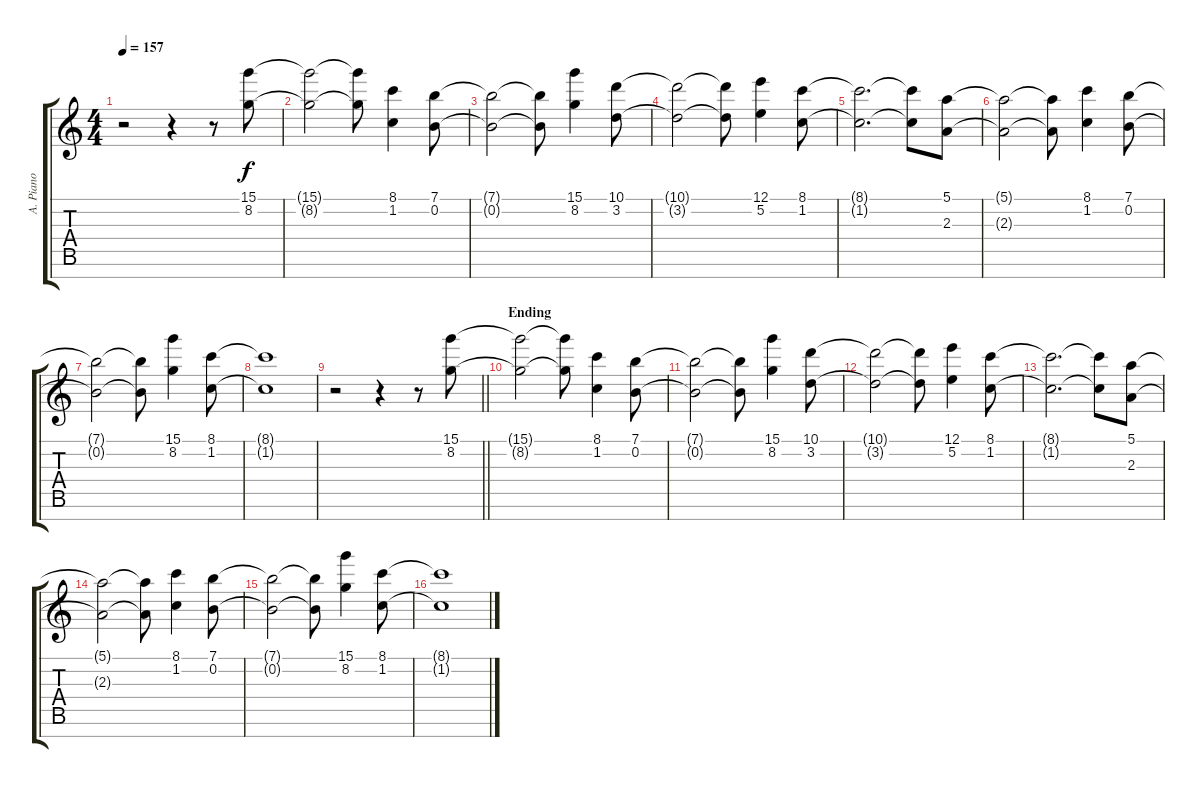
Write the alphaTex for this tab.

\track ("A. Piano" "A. Piano") {instrument acousticgrandpiano}
\staff {score tabs}
\tuning (E5 B4 G4 D4 A3 E3 B2) {hide}
\ts (4 4)
\tempo 157
\clef g2
\ks c
r.2{dy f} r.4 r.8 (15.1 8.2).8 |
(15.1{t} 8.2{t}).2 (15.1{t} 8.2{t}).8 (8.1 1.2).4 (7.1 0.2).8 |
(7.1{t} 0.2{t}).2 (7.1{t} 0.2{t}).8 (15.1 8.2).4 (10.1 3.2).8 |
(10.1{t} 3.2{t}).2 (10.1{t} 3.2{t}).8 (12.1 5.2).4 (8.1 1.2).8 |
(8.1{t} 1.2{t}).2{d} (8.1{t} 1.2{t}).8 (5.1 2.3).8 |
(5.1{t} 2.3{t}).2 (5.1{t} 2.3{t}).8 (8.1 1.2).4 (7.1 0.2).8 |
(7.1{t} 0.2{t}).2 (7.1{t} 0.2{t}).8 (15.1 8.2).4 (8.1 1.2).8 |
(8.1{t} 1.2{t}).1 |
\barLineRight lightlight
r.2 r.4 r.8 (15.1 8.2).8 |
\section ("" "Ending")
(15.1{t} 8.2{t}).2 (15.1{t} 8.2{t}).8 (8.1 1.2).4 (7.1 0.2).8 |
(7.1{t} 0.2{t}).2 (7.1{t} 0.2{t}).8 (15.1 8.2).4 (10.1 3.2).8 |
(10.1{t} 3.2{t}).2 (10.1{t} 3.2{t}).8 (12.1 5.2).4 (8.1 1.2).8 |
(8.1{t} 1.2{t}).2{d} (8.1{t} 1.2{t}).8 (5.1 2.3).8 |
(5.1{t} 2.3{t}).2 (5.1{t} 2.3{t}).8 (8.1 1.2).4 (7.1 0.2).8 |
(7.1{t} 0.2{t}).2 (7.1{t} 0.2{t}).8 (15.1 8.2).4 (8.1 1.2).8 |
(8.1{t} 1.2{t}).1
